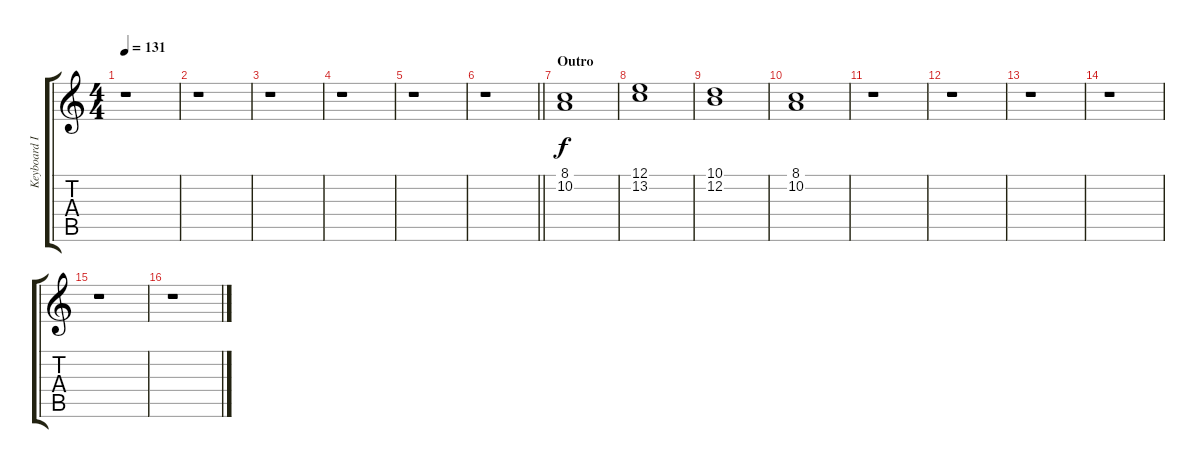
\track ("Keyboard IV" "Keyboard I") {instrument synthstrings1}
\staff {score tabs}
\tuning (E4 B3 G3 D3 A2 E2) {hide}
\ts (4 4)
\tempo 131
\clef g2
\ks c
r.1{dy f} |
r.1 |
r.1 |
r.1 |
r.1 |
\barLineRight lightlight
r.1 |
\section ("" "Outro")
(8.1 10.2).1 |
(12.1 13.2).1 |
(10.1 12.2).1 |
(8.1 10.2).1 |
r.1 |
r.1 |
r.1 |
r.1 |
r.1 |
r.1
